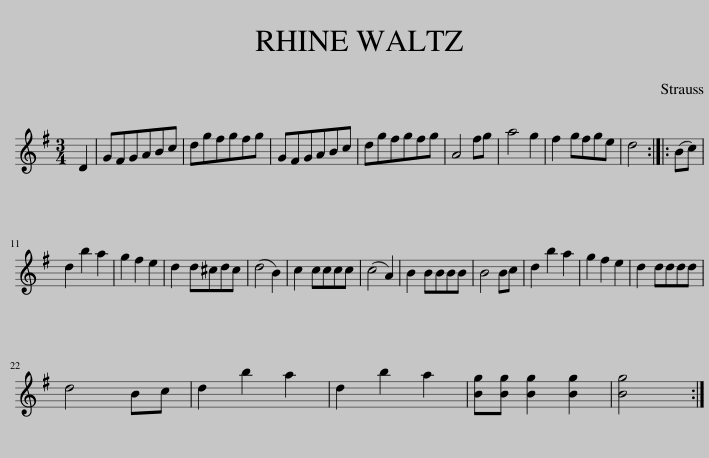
X:1
L:1/8
M:3/4
I:linebreak $
K:G
V:1 treble
V:1
 D2 | GFGABc | dgfgfg | GFGABc | dgfgfg | %5
 A4 fg | a4 g2 | f2 gfge | d4 :: (Bc) |$ %10
 d2 b2 a2 | g2 f2 e2 | d2 d^cdc | (d4 B2) | c2 cccc | %15
 (c4 A2) | B2 BBBB | B4 Bc | d2 b2 a2 | g2 f2 e2 | %20
 d2 dddd |$ d4 Bc | d2 b2 a2 | d2 b2 a2 | [Bg][Bg] [Bg]2 [Bg]2 | %25
 [Bg]4 :| %26
